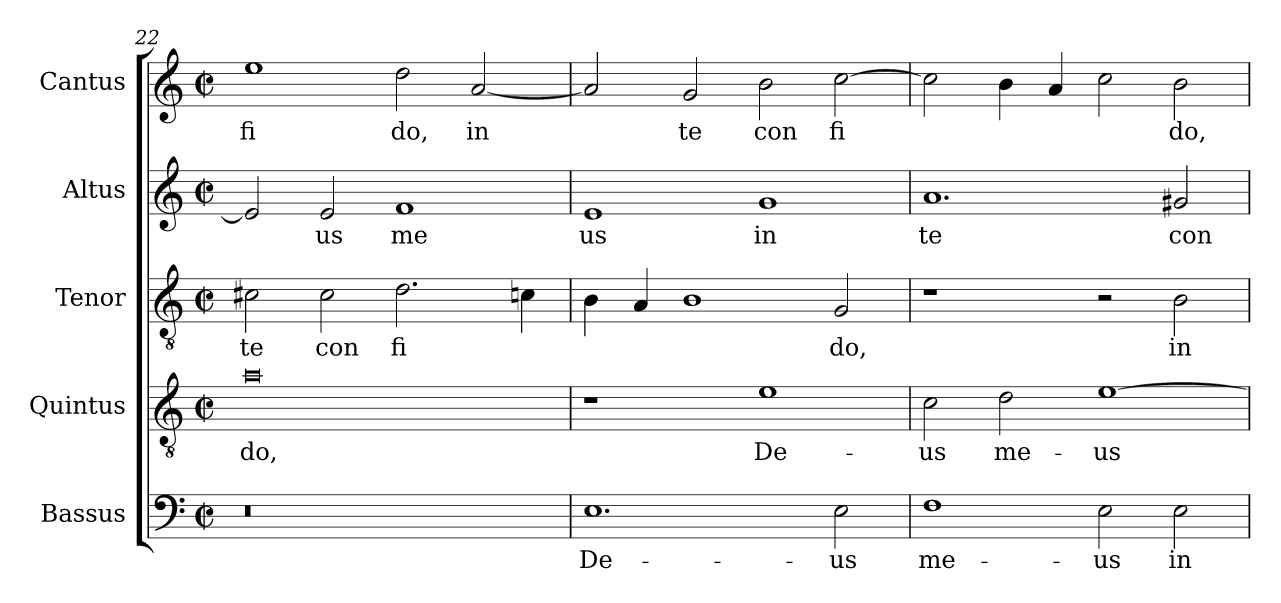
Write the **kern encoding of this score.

**kern	**text	**kern	**text	**kern	**text	**kern	**text	**kern	**text
*part5	*part5	*part4	*part4	*part3	*part3	*part2	*part2	*part1	*part1
*staff5	*staff5	*staff4	*staff4	*staff3	*staff3	*staff2	*staff2	*staff1	*staff1
*I"Bassus	*	*I"Quintus	*	*I"Tenor	*	*I"Altus	*	*I"Cantus	*
*clefF4	*	*clefGv2	*	*clefGv2	*	*clefG2	*	*clefG2	*
*k[]	*	*k[]	*	*k[]	*	*k[]	*	*k[]	*
*C:	*	*C:	*	*C:	*	*C:	*	*C:	*
*M2/2	*	*M2/2	*	*M2/2	*	*M2/2	*	*M2/2	*
*met(c|)	*	*met(c|)	*	*met(c|)	*	*met(c|)	*	*met(c|)	*
=22	=22	=22	=22	=22	=22	=22	=22	=22	=22
!	!	!	!LO:LY:b:cj	!	!LO:LY:b:cj	!	!LO:LY:b:cj	!	!LO:LY:b:cj
0r	.	0a	-do,	2c#X\	te	2e/]	.	1ee	fi
!	!	!	!	!	!LO:LY:b:cj	!	!LO:LY:b:cj	!	!
.	.	.	.	2c#\	con	2e/	us	.	.
!	!	!	!	!	!LO:LY:b:cj	!	!LO:LY:b:cj	!	!LO:LY:b:cj
.	.	.	.	2.d\	fi	1f	me	2dd\	do,
!	!	!	!	!	!	!	!	!	!LO:LY:b:cj
.	.	.	.	.	.	.	.	[<2a/	in
!	!	!	!	!	!LO:LY:b:cj	!	!	!	!
.	.	.	.	4cn\	.	.	.	.	.
=23	=23	=23	=23	=23	=23	=23	=23	=23	=23
!	!LO:LY:b:cj	!	!	!	!LO:LY:b:cj	!	!LO:LY:b:cj	!	!LO:LY:b:cj
1.E	De-	1r	.	4B\	.	1e	us	2a/]	.
!	!	!	!	!	!LO:LY:b:cj	!	!	!	!
.	.	.	.	4A/	.	.	.	.	.
!	!	!	!	!	!LO:LY:b:cj	!	!	!	!LO:LY:b:cj
.	.	.	.	1B	.	.	.	2g/	te
!	!	!	!LO:LY:b:cj	!	!	!	!LO:LY:b:cj	!	!LO:LY:b:cj
.	.	1e	De-	.	.	1g	in	2b\	con
!	!LO:LY:b:cj	!	!	!	!LO:LY:b:cj	!	!	!	!LO:LY:b:cj
2E\	-us	.	.	2G/	do,	.	.	[>2cc\	fi
=24	=24	=24	=24	=24	=24	=24	=24	=24	=24
!	!LO:LY:b:cj	!	!LO:LY:b:cj	!	!	!	!LO:LY:b:cj	!	!LO:LY:b:cj
1F	me-	2c\	-us	1r	.	1.a	te	2cc\]	.
!	!	!	!LO:LY:b:cj	!	!	!	!	!	!LO:LY:b:cj
.	.	2d\	me-	.	.	.	.	4b\	.
!	!	!	!	!	!	!	!	!	!LO:LY:b:cj
.	.	.	.	.	.	.	.	4a/	.
!	!LO:LY:b:cj	!	!LO:LY:b:cj	!	!	!	!	!	!LO:LY:b:cj
2E\	-us	[>1e	-us	2r	.	.	.	2cc\	.
!	!LO:LY:b:cj	!	!	!	!LO:LY:b:cj	!	!LO:LY:b:cj	!	!LO:LY:b:cj
2E\	in	.	.	2B\	in	2g#X/	con	2b\	do,
=	=	=	=	=	=	=	=	=	=
*-	*-	*-	*-	*-	*-	*-	*-	*-	*-
